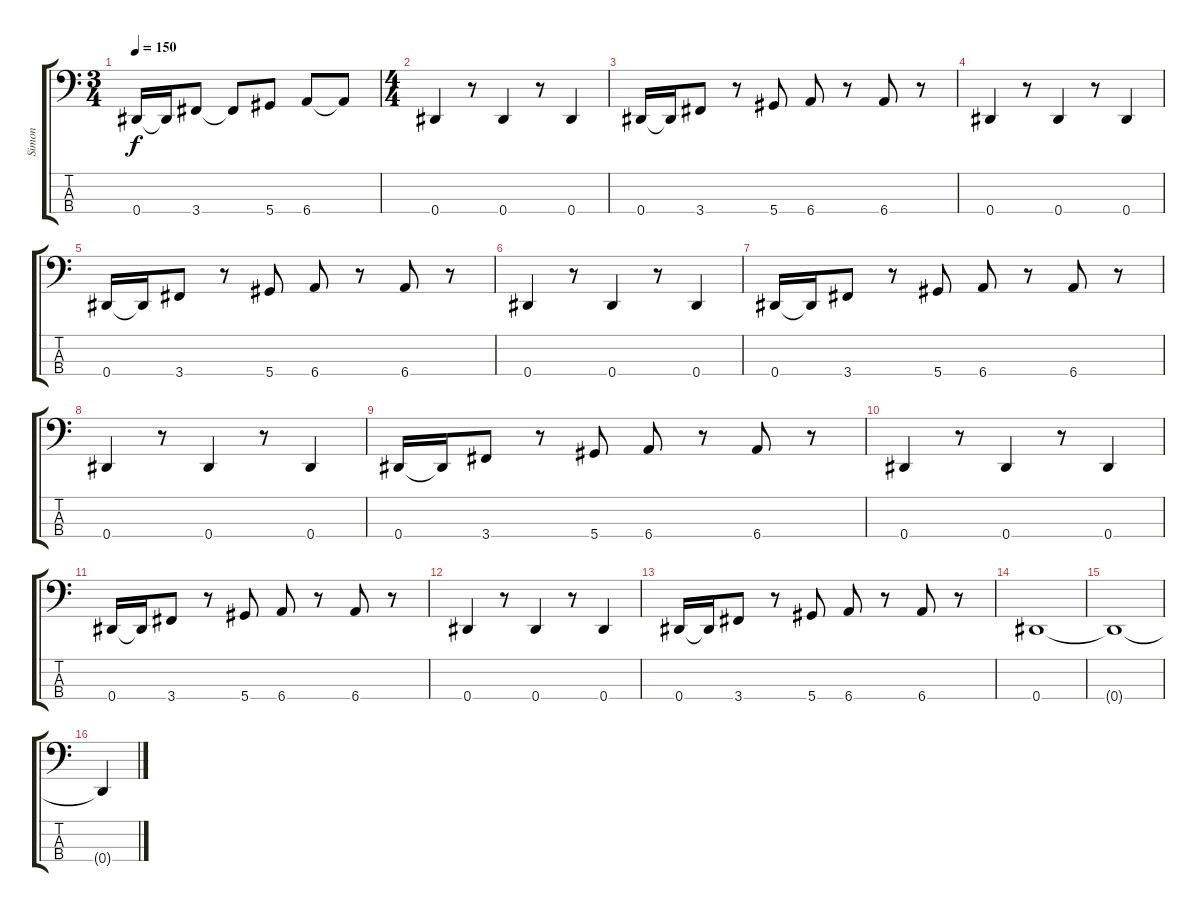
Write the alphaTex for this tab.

\track ("Simon" "Simon") {instrument electricbasspick}
\staff {score tabs}
\tuning (Gb2 Db2 Ab1 Eb1) {hide}
\ts (3 4)
\tempo 150
\clef f4
\ks c
0.4.16{dy f} 0.4{t}.16 3.4.8 3.4{t}.8 5.4.8 6.4.8 6.4{t}.8 |
\ts (4 4)
0.4.4 r.8 0.4.4 r.8 0.4.4 |
0.4.16 0.4{t}.16 3.4.8 r.8 5.4.8 6.4.8 r.8 6.4.8 r.8 |
0.4.4 r.8 0.4.4 r.8 0.4.4 |
0.4.16 0.4{t}.16 3.4.8 r.8 5.4.8 6.4.8 r.8 6.4.8 r.8 |
0.4.4 r.8 0.4.4 r.8 0.4.4 |
0.4.16 0.4{t}.16 3.4.8 r.8 5.4.8 6.4.8 r.8 6.4.8 r.8 |
0.4.4 r.8 0.4.4 r.8 0.4.4 |
0.4.16 0.4{t}.16 3.4.8 r.8 5.4.8 6.4.8 r.8 6.4.8 r.8 |
0.4.4 r.8 0.4.4 r.8 0.4.4 |
0.4.16 0.4{t}.16 3.4.8 r.8 5.4.8 6.4.8 r.8 6.4.8 r.8 |
0.4.4 r.8 0.4.4 r.8 0.4.4 |
0.4.16 0.4{t}.16 3.4.8 r.8 5.4.8 6.4.8 r.8 6.4.8 r.8 |
0.4.1 |
0.4{t}.1 |
0.4{t}.4
